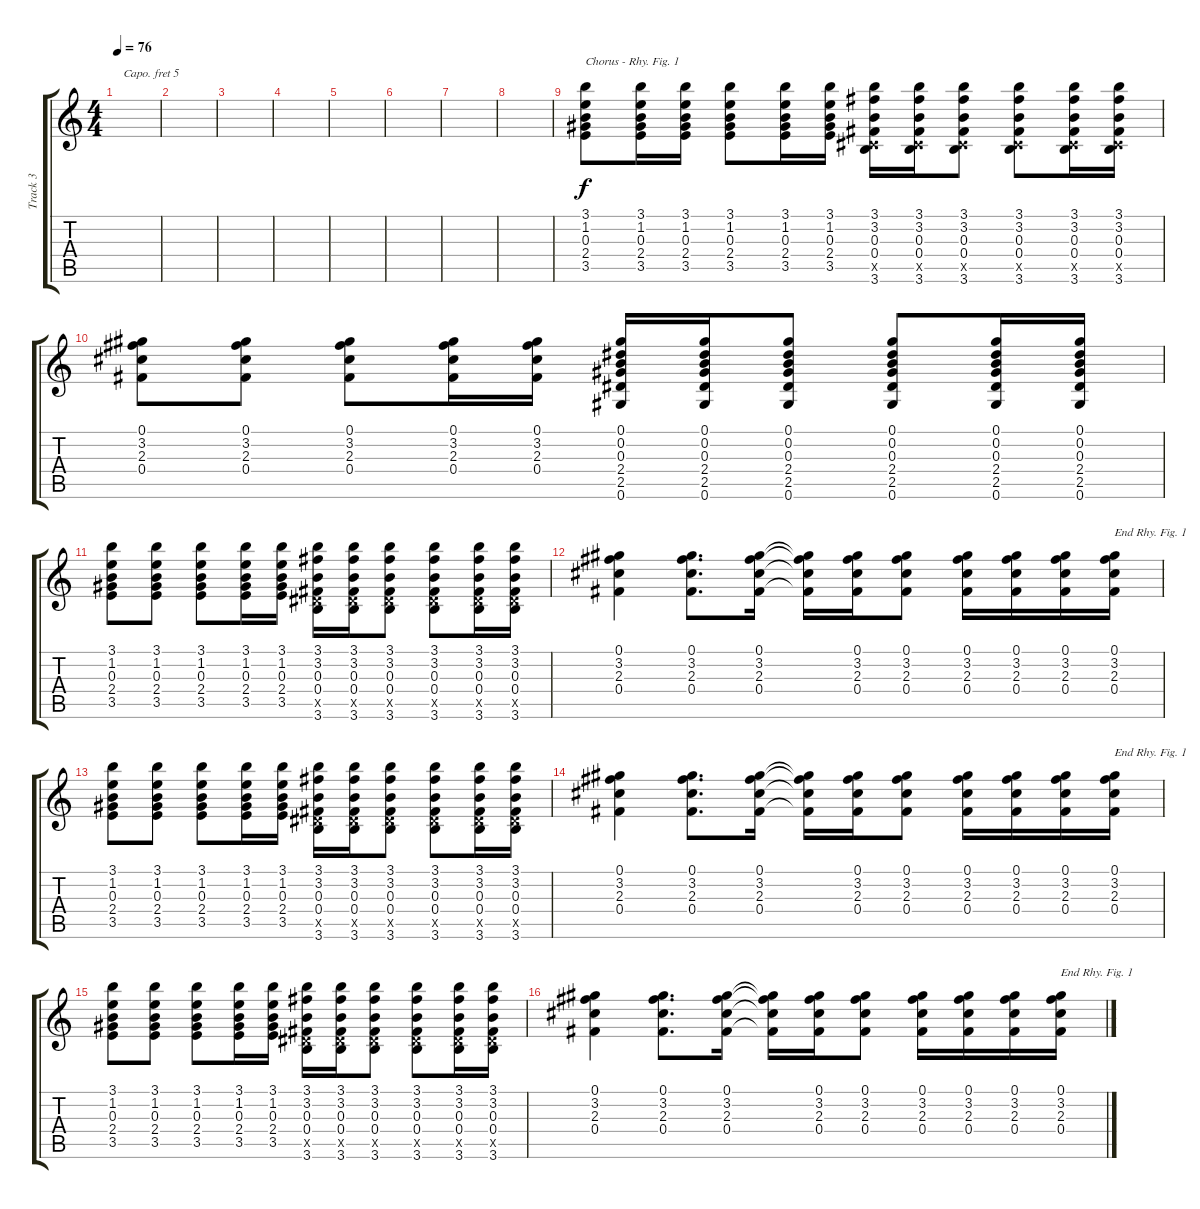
\track ("Track 3" "Track 3") {instrument acousticguitarsteel}
\staff {score tabs}
\capo 5
\tuning (Eb4 Bb3 Gb3 Db3 Ab2 Eb2) {hide}
\ts (4 4)
\tempo 76
\clef g2
\ks c
|
|
|
|
|
|
|
|
(3.1 1.2 0.3 2.4 3.5).8{txt "Chorus - Rhy. Fig. 1"} (3.1 1.2 0.3 2.4 3.5).16 (3.1 1.2 0.3 2.4 3.5).16 (3.1 1.2 0.3 2.4 3.5).8 (3.1 1.2 0.3 2.4 3.5).16 (3.1 1.2 0.3 2.4 3.5).16 (3.1 3.2 0.3 0.4 0.5{x} 3.6).16 (3.1 3.2 0.3 0.4 0.5{x} 3.6).16 (3.1 3.2 0.3 0.4 0.5{x} 3.6).8 (3.1 3.2 0.3 0.4 0.5{x} 3.6).8 (3.1 3.2 0.3 0.4 0.5{x} 3.6).16 (3.1 3.2 0.3 0.4 0.5{x} 3.6).16 |
(0.1 3.2 2.3 0.4).8 (0.1 3.2 2.3 0.4).8 (0.1 3.2 2.3 0.4).8 (0.1 3.2 2.3 0.4).16 (0.1 3.2 2.3 0.4).16 (0.1 0.2 0.3 2.4 2.5 0.6).16 (0.1 0.2 0.3 2.4 2.5 0.6).16 (0.1 0.2 0.3 2.4 2.5 0.6).8 (0.1 0.2 0.3 2.4 2.5 0.6).8 (0.1 0.2 0.3 2.4 2.5 0.6).16 (0.1 0.2 0.3 2.4 2.5 0.6).16 |
(3.1 1.2 0.3 2.4 3.5).8 (3.1 1.2 0.3 2.4 3.5).8 (3.1 1.2 0.3 2.4 3.5).8 (3.1 1.2 0.3 2.4 3.5).16 (3.1 1.2 0.3 2.4 3.5).16 (3.1 3.2 0.3 0.4 2.5{x} 3.6).16 (3.1 3.2 0.3 0.4 2.5{x} 3.6).16 (3.1 3.2 0.3 0.4 2.5{x} 3.6).8 (3.1 3.2 0.3 0.4 2.5{x} 3.6).8 (3.1 3.2 0.3 0.4 2.5{x} 3.6).16 (3.1 3.2 0.3 0.4 2.5{x} 3.6).16 |
(0.1 3.2 2.3 0.4).4 (0.1 3.2 2.3 0.4).8{d} (0.1 3.2 2.3 0.4).16 (0.1{t} 3.2{t} 2.3{t} 0.4{t}).16 (0.1 3.2 2.3 0.4).16 (0.1 3.2 2.3 0.4).8 (0.1 3.2 2.3 0.4).16 (0.1 3.2 2.3 0.4).16 (0.1 3.2 2.3 0.4).16 (0.1 3.2 2.3 0.4).16{txt "End Rhy. Fig. 1"} |
(3.1 1.2 0.3 2.4 3.5).8 (3.1 1.2 0.3 2.4 3.5).8 (3.1 1.2 0.3 2.4 3.5).8 (3.1 1.2 0.3 2.4 3.5).16 (3.1 1.2 0.3 2.4 3.5).16 (3.1 3.2 0.3 0.4 2.5{x} 3.6).16 (3.1 3.2 0.3 0.4 2.5{x} 3.6).16 (3.1 3.2 0.3 0.4 2.5{x} 3.6).8 (3.1 3.2 0.3 0.4 2.5{x} 3.6).8 (3.1 3.2 0.3 0.4 2.5{x} 3.6).16 (3.1 3.2 0.3 0.4 2.5{x} 3.6).16 |
(0.1 3.2 2.3 0.4).4 (0.1 3.2 2.3 0.4).8{d} (0.1 3.2 2.3 0.4).16 (0.1{t} 3.2{t} 2.3{t} 0.4{t}).16 (0.1 3.2 2.3 0.4).16 (0.1 3.2 2.3 0.4).8 (0.1 3.2 2.3 0.4).16 (0.1 3.2 2.3 0.4).16 (0.1 3.2 2.3 0.4).16 (0.1 3.2 2.3 0.4).16{txt "End Rhy. Fig. 1"} |
(3.1 1.2 0.3 2.4 3.5).8 (3.1 1.2 0.3 2.4 3.5).8 (3.1 1.2 0.3 2.4 3.5).8 (3.1 1.2 0.3 2.4 3.5).16 (3.1 1.2 0.3 2.4 3.5).16 (3.1 3.2 0.3 0.4 2.5{x} 3.6).16 (3.1 3.2 0.3 0.4 2.5{x} 3.6).16 (3.1 3.2 0.3 0.4 2.5{x} 3.6).8 (3.1 3.2 0.3 0.4 2.5{x} 3.6).8 (3.1 3.2 0.3 0.4 2.5{x} 3.6).16 (3.1 3.2 0.3 0.4 2.5{x} 3.6).16 |
(0.1 3.2 2.3 0.4).4 (0.1 3.2 2.3 0.4).8{d} (0.1 3.2 2.3 0.4).16 (0.1{t} 3.2{t} 2.3{t} 0.4{t}).16 (0.1 3.2 2.3 0.4).16 (0.1 3.2 2.3 0.4).8 (0.1 3.2 2.3 0.4).16 (0.1 3.2 2.3 0.4).16 (0.1 3.2 2.3 0.4).16 (0.1 3.2 2.3 0.4).16{txt "End Rhy. Fig. 1"}
